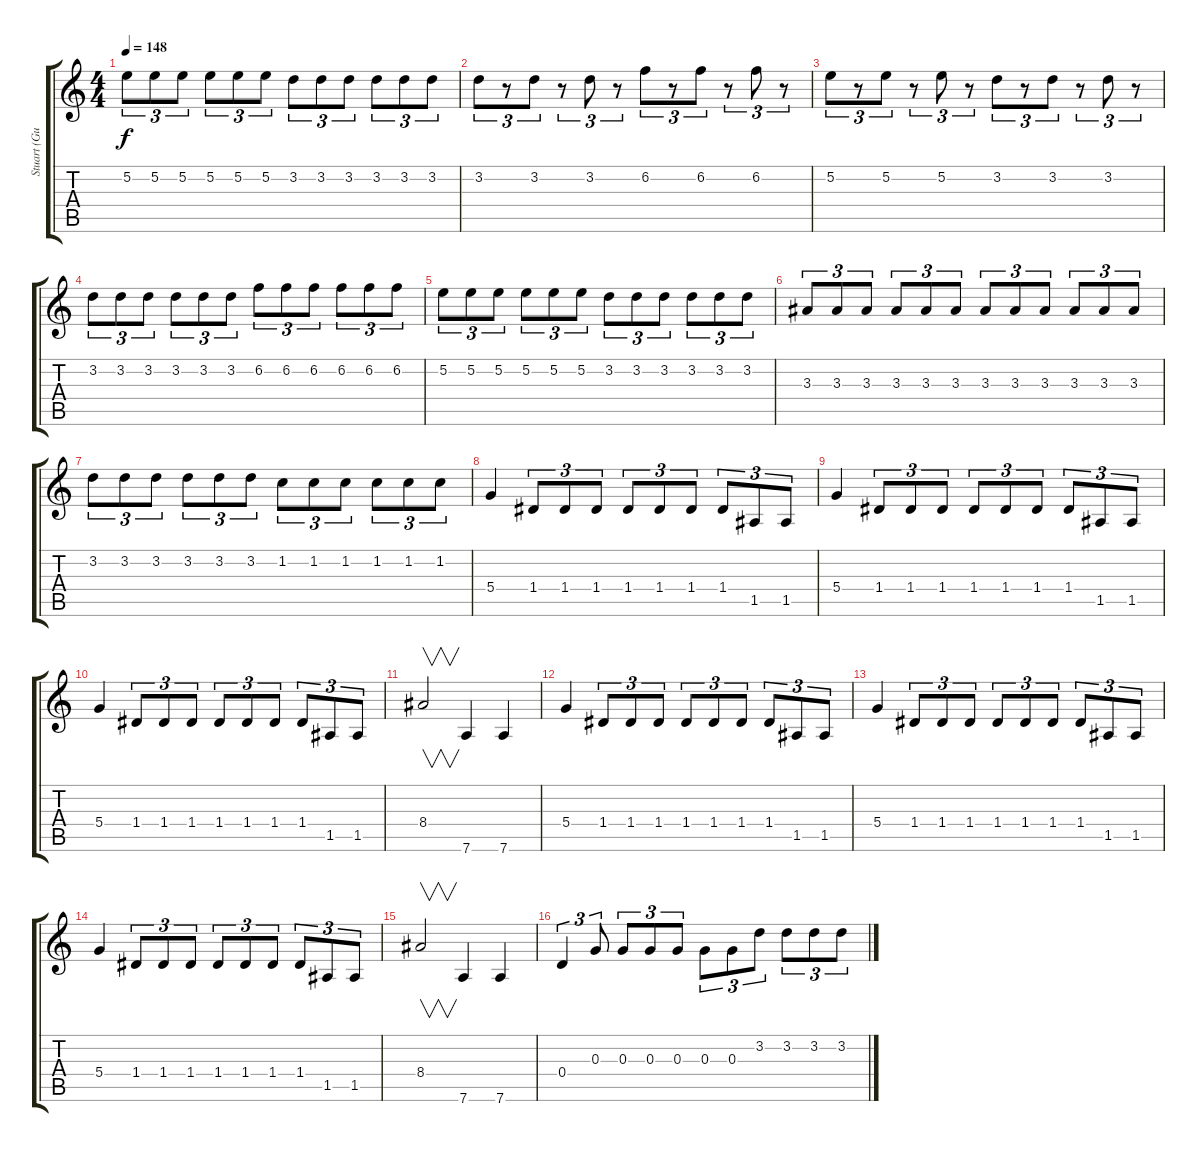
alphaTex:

\track ("Stuart (Guitar)" "Stuart (Gu") {instrument distortionguitar}
\staff {score tabs}
\tuning (E4 B3 G3 D3 A2 D2) {hide}
\ts (4 4)
\tempo 148
\clef g2
\ks c
5.2.8{tu (3 2) dy f} 5.2.8{tu (3 2)} 5.2.8{tu (3 2)} 5.2.8{tu (3 2)} 5.2.8{tu (3 2)} 5.2.8{tu (3 2)} 3.2.8{tu (3 2)} 3.2.8{tu (3 2)} 3.2.8{tu (3 2)} 3.2.8{tu (3 2)} 3.2.8{tu (3 2)} 3.2.8{tu (3 2)} |
3.2.8{tu (3 2)} r.8{tu (3 2)} 3.2.8{tu (3 2)} r.8{tu (3 2)} 3.2.8{tu (3 2)} r.8{tu (3 2)} 6.2.8{tu (3 2)} r.8{tu (3 2)} 6.2.8{tu (3 2)} r.8{tu (3 2)} 6.2.8{tu (3 2)} r.8{tu (3 2)} |
5.2.8{tu (3 2)} r.8{tu (3 2)} 5.2.8{tu (3 2)} r.8{tu (3 2)} 5.2.8{tu (3 2)} r.8{tu (3 2)} 3.2.8{tu (3 2)} r.8{tu (3 2)} 3.2.8{tu (3 2)} r.8{tu (3 2)} 3.2.8{tu (3 2)} r.8{tu (3 2)} |
3.2.8{tu (3 2)} 3.2.8{tu (3 2)} 3.2.8{tu (3 2)} 3.2.8{tu (3 2)} 3.2.8{tu (3 2)} 3.2.8{tu (3 2)} 6.2.8{tu (3 2)} 6.2.8{tu (3 2)} 6.2.8{tu (3 2)} 6.2.8{tu (3 2)} 6.2.8{tu (3 2)} 6.2.8{tu (3 2)} |
5.2.8{tu (3 2)} 5.2.8{tu (3 2)} 5.2.8{tu (3 2)} 5.2.8{tu (3 2)} 5.2.8{tu (3 2)} 5.2.8{tu (3 2)} 3.2.8{tu (3 2)} 3.2.8{tu (3 2)} 3.2.8{tu (3 2)} 3.2.8{tu (3 2)} 3.2.8{tu (3 2)} 3.2.8{tu (3 2)} |
3.3.8{tu (3 2)} 3.3.8{tu (3 2)} 3.3.8{tu (3 2)} 3.3.8{tu (3 2)} 3.3.8{tu (3 2)} 3.3.8{tu (3 2)} 3.3.8{tu (3 2)} 3.3.8{tu (3 2)} 3.3.8{tu (3 2)} 3.3.8{tu (3 2)} 3.3.8{tu (3 2)} 3.3.8{tu (3 2)} |
3.2.8{tu (3 2)} 3.2.8{tu (3 2)} 3.2.8{tu (3 2)} 3.2.8{tu (3 2)} 3.2.8{tu (3 2)} 3.2.8{tu (3 2)} 1.2.8{tu (3 2)} 1.2.8{tu (3 2)} 1.2.8{tu (3 2)} 1.2.8{tu (3 2)} 1.2.8{tu (3 2)} 1.2.8{tu (3 2)} |
5.4.4 1.4.8{tu (3 2)} 1.4.8{tu (3 2)} 1.4.8{tu (3 2)} 1.4.8{tu (3 2)} 1.4.8{tu (3 2)} 1.4.8{tu (3 2)} 1.4.8{tu (3 2)} 1.5.8{tu (3 2)} 1.5.8{tu (3 2)} |
5.4.4 1.4.8{tu (3 2)} 1.4.8{tu (3 2)} 1.4.8{tu (3 2)} 1.4.8{tu (3 2)} 1.4.8{tu (3 2)} 1.4.8{tu (3 2)} 1.4.8{tu (3 2)} 1.5.8{tu (3 2)} 1.5.8{tu (3 2)} |
5.4.4 1.4.8{tu (3 2)} 1.4.8{tu (3 2)} 1.4.8{tu (3 2)} 1.4.8{tu (3 2)} 1.4.8{tu (3 2)} 1.4.8{tu (3 2)} 1.4.8{tu (3 2)} 1.5.8{tu (3 2)} 1.5.8{tu (3 2)} |
8.4.2{v} 7.6.4 7.6.4 |
5.4.4 1.4.8{tu (3 2)} 1.4.8{tu (3 2)} 1.4.8{tu (3 2)} 1.4.8{tu (3 2)} 1.4.8{tu (3 2)} 1.4.8{tu (3 2)} 1.4.8{tu (3 2)} 1.5.8{tu (3 2)} 1.5.8{tu (3 2)} |
5.4.4 1.4.8{tu (3 2)} 1.4.8{tu (3 2)} 1.4.8{tu (3 2)} 1.4.8{tu (3 2)} 1.4.8{tu (3 2)} 1.4.8{tu (3 2)} 1.4.8{tu (3 2)} 1.5.8{tu (3 2)} 1.5.8{tu (3 2)} |
5.4.4 1.4.8{tu (3 2)} 1.4.8{tu (3 2)} 1.4.8{tu (3 2)} 1.4.8{tu (3 2)} 1.4.8{tu (3 2)} 1.4.8{tu (3 2)} 1.4.8{tu (3 2)} 1.5.8{tu (3 2)} 1.5.8{tu (3 2)} |
8.4.2{v} 7.6.4 7.6.4 |
0.4.4{tu (3 2)} 0.3.8{tu (3 2)} 0.3.8{tu (3 2)} 0.3.8{tu (3 2)} 0.3.8{tu (3 2)} 0.3.8{tu (3 2)} 0.3.8{tu (3 2)} 3.2.8{tu (3 2)} 3.2.8{tu (3 2)} 3.2.8{tu (3 2)} 3.2.8{tu (3 2)}
